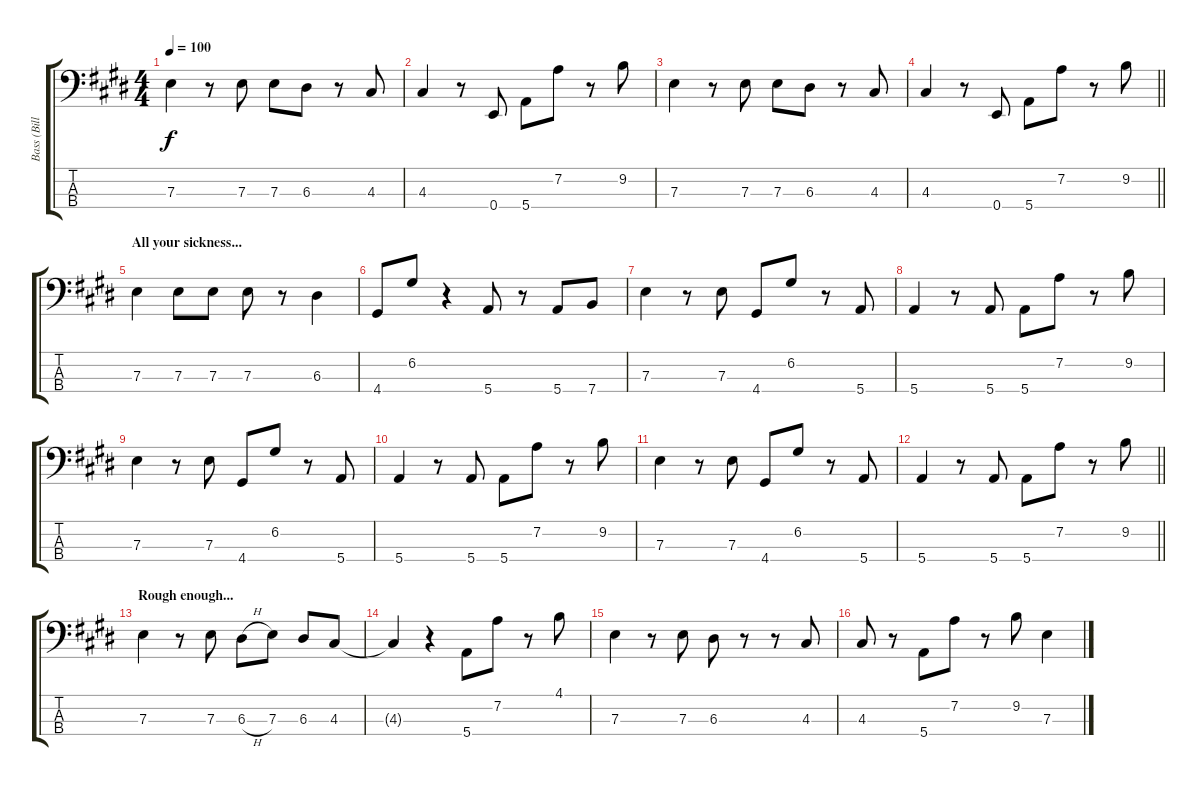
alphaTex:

\track ("Bass (Bill)" "Bass (Bill") {instrument electricbassfinger}
\staff {score tabs}
\tuning (G2 D2 A1 E1) {hide}
\ts (4 4)
\tempo 100
\clef f4
\ks c#minor
7.3.4{dy f} r.8 7.3.8 7.3.8 6.3.8 r.8 4.3.8 |
4.3.4 r.8 0.4.8 5.4.8 7.2.8 r.8 9.2.8 |
\ks e
7.3.4 r.8 7.3.8 7.3.8 6.3.8 r.8 4.3.8 |
\barLineRight lightlight
\ks c#minor
4.3.4 r.8 0.4.8 5.4.8 7.2.8 r.8 9.2.8 |
\section ("" "All your sickness...")
7.3.4 7.3.8 7.3.8 7.3.8 r.8 6.3.4 |
4.4.8 6.2.8 r.4 5.4.8 r.8 5.4.8 7.4.8 |
\ks e
7.3.4 r.8 7.3.8 4.4.8 6.2.8 r.8 5.4.8 |
\ks c#minor
5.4.4 r.8 5.4.8 5.4.8 7.2.8 r.8 9.2.8 |
7.3.4 r.8 7.3.8 4.4.8 6.2.8 r.8 5.4.8 |
\ks e
5.4.4 r.8 5.4.8 5.4.8 7.2.8 r.8 9.2.8 |
\ks c#minor
7.3.4 r.8 7.3.8 4.4.8 6.2.8 r.8 5.4.8 |
\barLineRight lightlight
5.4.4 r.8 5.4.8 5.4.8 7.2.8 r.8 9.2.8 |
\section ("" "Rough enough...")
\ks e
7.3.4 r.8 7.3.8 6.3{h}.8 7.3.8 6.3.8 4.3.8 |
\ks c#minor
4.3{t}.4 r.4 5.4.8 7.2.8 r.8 4.1.8 |
7.3.4 r.8 7.3.8 6.3.8 r.8 r.8 4.3.8 |
\ks e
4.3.8 r.8 5.4.8 7.2.8 r.8 9.2.8 7.3.4
